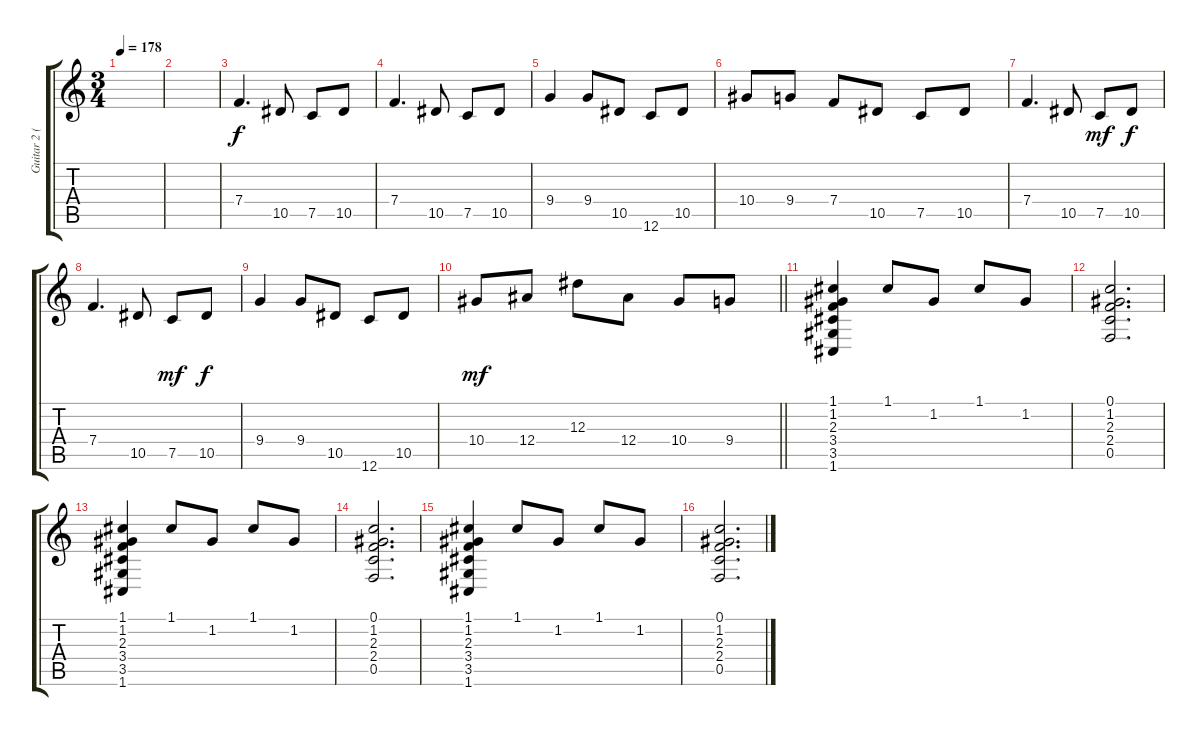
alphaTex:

\track ("Guitar 2 (Lead)" "Guitar 2 (") {instrument distortionguitar}
\staff {score tabs}
\tuning (C4 G3 Eb3 Bb2 F2 C2) {hide}
\ts (3 4)
\tempo 178
\clef g2
\ks c
|
|
7.4.4{d dy f volume 14 balance 2 instrument distortionguitar} 10.5.8 7.5.8 10.5.8 |
7.4.4{d} 10.5.8 7.5.8 10.5.8 |
9.4.4 9.4.8 10.5.8 12.6.8 10.5.8 |
10.4.8 9.4.8 7.4.8 10.5.8 7.5.8 10.5.8 |
7.4.4{d} 10.5.8 7.5.8{dy mf} 10.5.8{dy f} |
7.4.4{d} 10.5.8 7.5.8{dy mf} 10.5.8{dy f} |
9.4.4 9.4.8 10.5.8 12.6.8 10.5.8 |
\barLineRight lightlight
10.4.8{dy mf} 12.4.8 12.3.8 12.4.8 10.4.8 9.4.8 |
(1.1 1.2 2.3 3.4 3.5 1.6).4{volume 12 balance 8 instrument distortionguitar} 1.1.8 1.2.8 1.1.8 1.2.8 |
(0.1 1.2 2.3 2.4 0.5).2{d} |
(1.1 1.2 2.3 3.4 3.5 1.6).4 1.1.8 1.2.8 1.1.8 1.2.8 |
(0.1 1.2 2.3 2.4 0.5).2{d} |
(1.1 1.2 2.3 3.4 3.5 1.6).4 1.1.8 1.2.8 1.1.8 1.2.8 |
(0.1 1.2 2.3 2.4 0.5).2{d}
